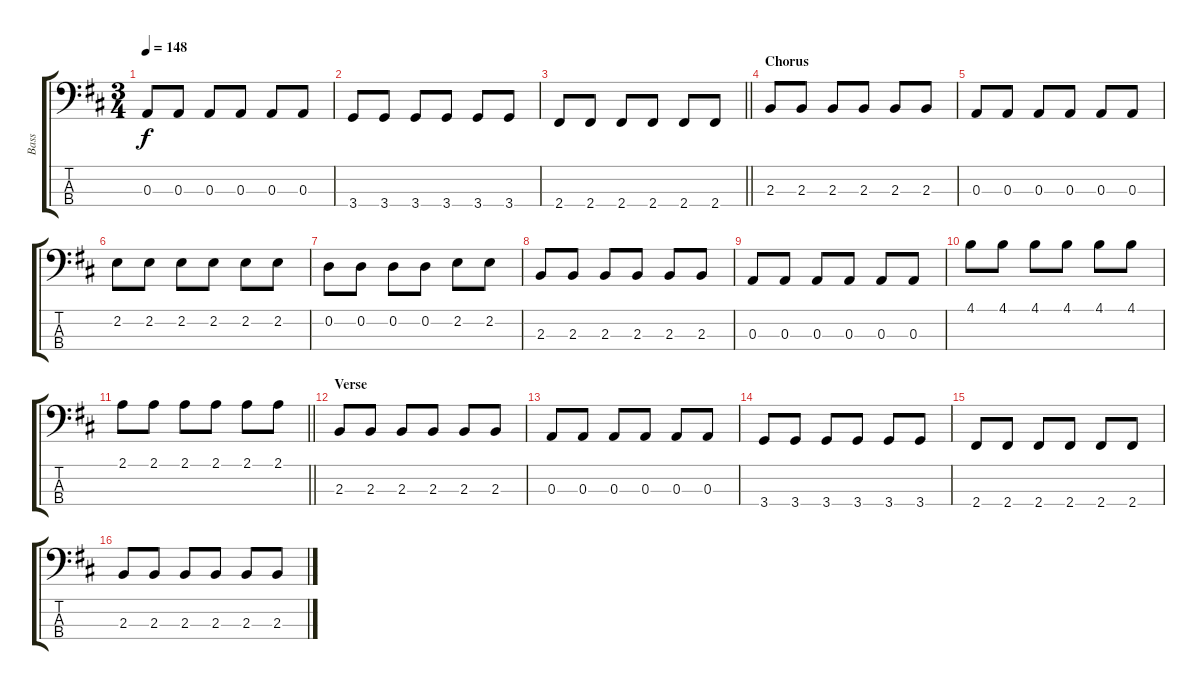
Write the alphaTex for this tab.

\track ("Bass" "Bass") {instrument electricbassfinger}
\staff {score tabs}
\tuning (G2 D2 A1 E1) {hide}
\ts (3 4)
\tempo 148
\clef f4
\ks bminor
0.3.8{dy f} 0.3.8 0.3.8 0.3.8 0.3.8 0.3.8 |
3.4.8 3.4.8 3.4.8 3.4.8 3.4.8 3.4.8 |
\barLineRight lightlight
2.4.8 2.4.8 2.4.8 2.4.8 2.4.8 2.4.8 |
\section ("" "Chorus")
2.3.8 2.3.8 2.3.8 2.3.8 2.3.8 2.3.8 |
0.3.8 0.3.8 0.3.8 0.3.8 0.3.8 0.3.8 |
2.2.8 2.2.8 2.2.8 2.2.8 2.2.8 2.2.8 |
0.2.8 0.2.8 0.2.8 0.2.8 2.2.8 2.2.8 |
2.3.8 2.3.8 2.3.8 2.3.8 2.3.8 2.3.8 |
0.3.8 0.3.8 0.3.8 0.3.8 0.3.8 0.3.8 |
4.1.8 4.1.8 4.1.8 4.1.8 4.1.8 4.1.8 |
\barLineRight lightlight
2.1.8 2.1.8 2.1.8 2.1.8 2.1.8 2.1.8 |
\section ("" "Verse")
2.3.8 2.3.8 2.3.8 2.3.8 2.3.8 2.3.8 |
0.3.8 0.3.8 0.3.8 0.3.8 0.3.8 0.3.8 |
3.4.8 3.4.8 3.4.8 3.4.8 3.4.8 3.4.8 |
2.4.8 2.4.8 2.4.8 2.4.8 2.4.8 2.4.8 |
2.3.8 2.3.8 2.3.8 2.3.8 2.3.8 2.3.8
